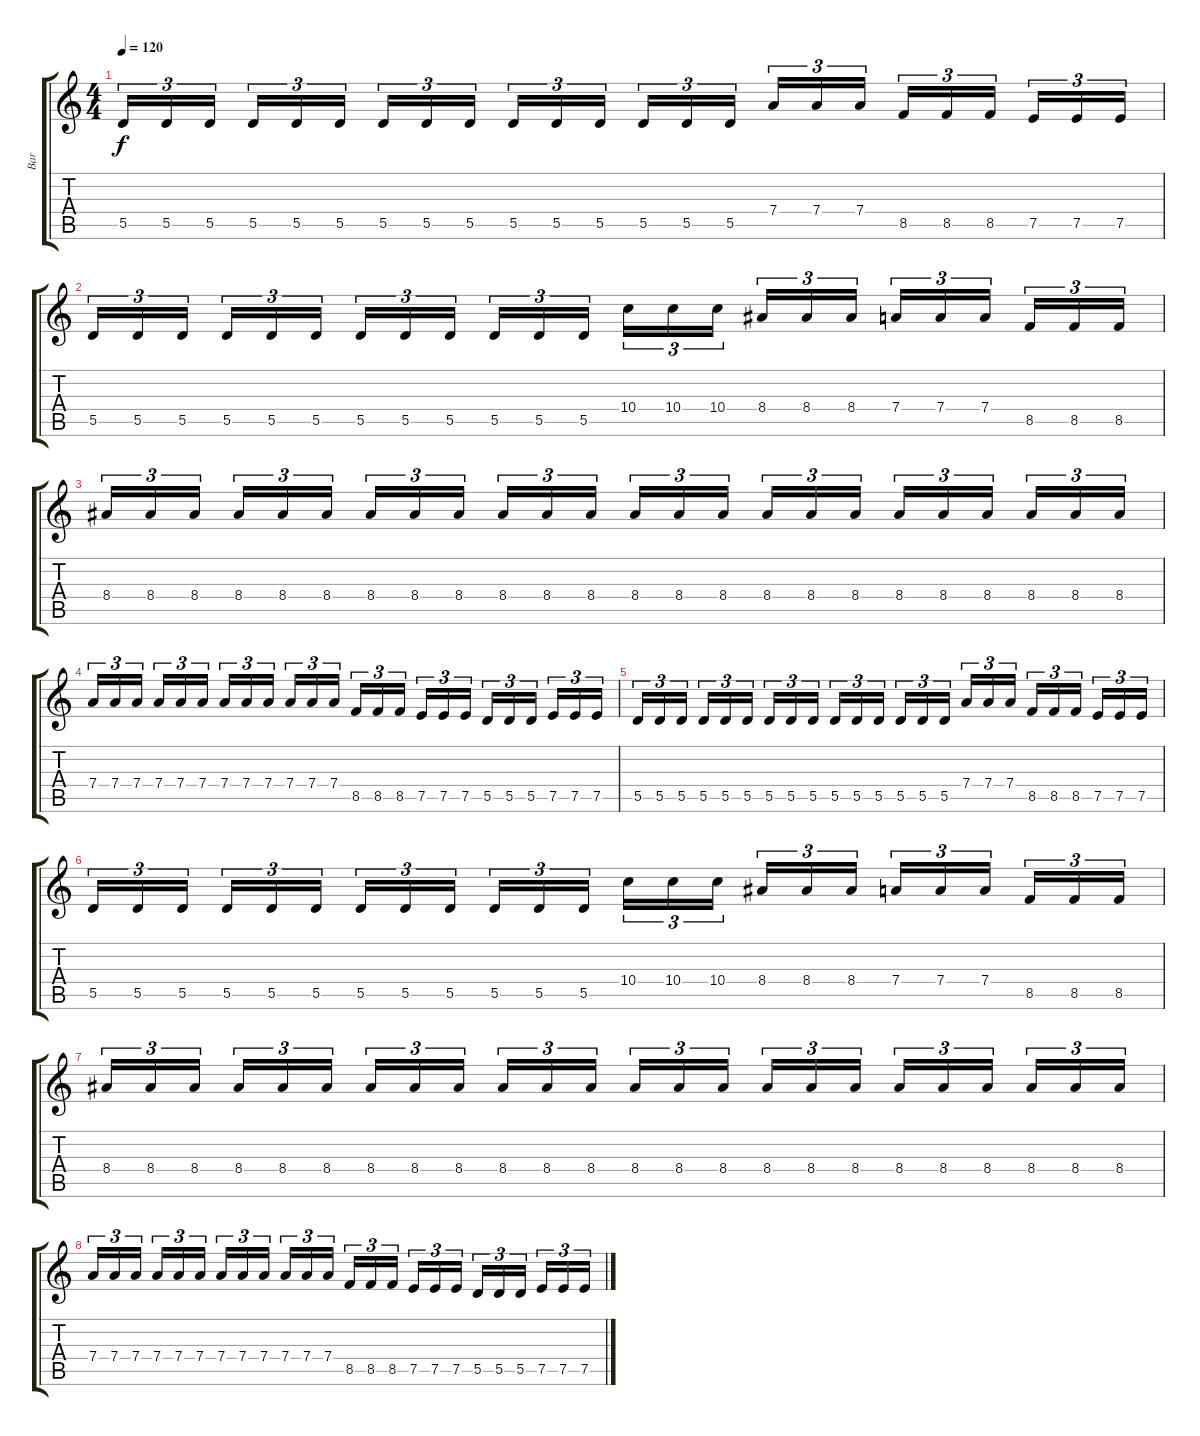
\track ("Bar" "Bar") {instrument distortionguitar}
\staff {score tabs}
\tuning (E4 B3 G3 D3 A2 E2) {hide}
\ts (4 4)
\tempo 120
\clef g2
\ks c
5.5.16{tu (3 2) dy f} 5.5.16{tu (3 2)} 5.5.16{tu (3 2) beam splitsecondary} 5.5.16{tu (3 2)} 5.5.16{tu (3 2)} 5.5.16{tu (3 2)} 5.5.16{tu (3 2)} 5.5.16{tu (3 2)} 5.5.16{tu (3 2) beam splitsecondary} 5.5.16{tu (3 2)} 5.5.16{tu (3 2)} 5.5.16{tu (3 2)} 5.5.16{tu (3 2)} 5.5.16{tu (3 2)} 5.5.16{tu (3 2) beam splitsecondary} 7.4.16{tu (3 2)} 7.4.16{tu (3 2)} 7.4.16{tu (3 2)} 8.5.16{tu (3 2)} 8.5.16{tu (3 2)} 8.5.16{tu (3 2) beam splitsecondary} 7.5.16{tu (3 2)} 7.5.16{tu (3 2)} 7.5.16{tu (3 2)} |
5.5.16{tu (3 2)} 5.5.16{tu (3 2)} 5.5.16{tu (3 2) beam splitsecondary} 5.5.16{tu (3 2)} 5.5.16{tu (3 2)} 5.5.16{tu (3 2)} 5.5.16{tu (3 2)} 5.5.16{tu (3 2)} 5.5.16{tu (3 2) beam splitsecondary} 5.5.16{tu (3 2)} 5.5.16{tu (3 2)} 5.5.16{tu (3 2)} 10.4.16{tu (3 2)} 10.4.16{tu (3 2)} 10.4.16{tu (3 2) beam splitsecondary} 8.4.16{tu (3 2)} 8.4.16{tu (3 2)} 8.4.16{tu (3 2)} 7.4.16{tu (3 2)} 7.4.16{tu (3 2)} 7.4.16{tu (3 2) beam splitsecondary} 8.5.16{tu (3 2)} 8.5.16{tu (3 2)} 8.5.16{tu (3 2)} |
8.4.16{tu (3 2)} 8.4.16{tu (3 2)} 8.4.16{tu (3 2) beam splitsecondary} 8.4.16{tu (3 2)} 8.4.16{tu (3 2)} 8.4.16{tu (3 2)} 8.4.16{tu (3 2)} 8.4.16{tu (3 2)} 8.4.16{tu (3 2) beam splitsecondary} 8.4.16{tu (3 2)} 8.4.16{tu (3 2)} 8.4.16{tu (3 2)} 8.4.16{tu (3 2)} 8.4.16{tu (3 2)} 8.4.16{tu (3 2) beam splitsecondary} 8.4.16{tu (3 2)} 8.4.16{tu (3 2)} 8.4.16{tu (3 2)} 8.4.16{tu (3 2)} 8.4.16{tu (3 2)} 8.4.16{tu (3 2) beam splitsecondary} 8.4.16{tu (3 2)} 8.4.16{tu (3 2)} 8.4.16{tu (3 2)} |
7.4.16{tu (3 2)} 7.4.16{tu (3 2)} 7.4.16{tu (3 2) beam splitsecondary} 7.4.16{tu (3 2)} 7.4.16{tu (3 2)} 7.4.16{tu (3 2)} 7.4.16{tu (3 2)} 7.4.16{tu (3 2)} 7.4.16{tu (3 2) beam splitsecondary} 7.4.16{tu (3 2)} 7.4.16{tu (3 2)} 7.4.16{tu (3 2)} 8.5.16{tu (3 2)} 8.5.16{tu (3 2)} 8.5.16{tu (3 2) beam splitsecondary} 7.5.16{tu (3 2)} 7.5.16{tu (3 2)} 7.5.16{tu (3 2)} 5.5.16{tu (3 2)} 5.5.16{tu (3 2)} 5.5.16{tu (3 2) beam splitsecondary} 7.5.16{tu (3 2)} 7.5.16{tu (3 2)} 7.5.16{tu (3 2)} |
5.5.16{tu (3 2)} 5.5.16{tu (3 2)} 5.5.16{tu (3 2) beam splitsecondary} 5.5.16{tu (3 2)} 5.5.16{tu (3 2)} 5.5.16{tu (3 2)} 5.5.16{tu (3 2)} 5.5.16{tu (3 2)} 5.5.16{tu (3 2) beam splitsecondary} 5.5.16{tu (3 2)} 5.5.16{tu (3 2)} 5.5.16{tu (3 2)} 5.5.16{tu (3 2)} 5.5.16{tu (3 2)} 5.5.16{tu (3 2) beam splitsecondary} 7.4.16{tu (3 2)} 7.4.16{tu (3 2)} 7.4.16{tu (3 2)} 8.5.16{tu (3 2)} 8.5.16{tu (3 2)} 8.5.16{tu (3 2) beam splitsecondary} 7.5.16{tu (3 2)} 7.5.16{tu (3 2)} 7.5.16{tu (3 2)} |
5.5.16{tu (3 2)} 5.5.16{tu (3 2)} 5.5.16{tu (3 2) beam splitsecondary} 5.5.16{tu (3 2)} 5.5.16{tu (3 2)} 5.5.16{tu (3 2)} 5.5.16{tu (3 2)} 5.5.16{tu (3 2)} 5.5.16{tu (3 2) beam splitsecondary} 5.5.16{tu (3 2)} 5.5.16{tu (3 2)} 5.5.16{tu (3 2)} 10.4.16{tu (3 2)} 10.4.16{tu (3 2)} 10.4.16{tu (3 2) beam splitsecondary} 8.4.16{tu (3 2)} 8.4.16{tu (3 2)} 8.4.16{tu (3 2)} 7.4.16{tu (3 2)} 7.4.16{tu (3 2)} 7.4.16{tu (3 2) beam splitsecondary} 8.5.16{tu (3 2)} 8.5.16{tu (3 2)} 8.5.16{tu (3 2)} |
8.4.16{tu (3 2)} 8.4.16{tu (3 2)} 8.4.16{tu (3 2) beam splitsecondary} 8.4.16{tu (3 2)} 8.4.16{tu (3 2)} 8.4.16{tu (3 2)} 8.4.16{tu (3 2)} 8.4.16{tu (3 2)} 8.4.16{tu (3 2) beam splitsecondary} 8.4.16{tu (3 2)} 8.4.16{tu (3 2)} 8.4.16{tu (3 2)} 8.4.16{tu (3 2)} 8.4.16{tu (3 2)} 8.4.16{tu (3 2) beam splitsecondary} 8.4.16{tu (3 2)} 8.4.16{tu (3 2)} 8.4.16{tu (3 2)} 8.4.16{tu (3 2)} 8.4.16{tu (3 2)} 8.4.16{tu (3 2) beam splitsecondary} 8.4.16{tu (3 2)} 8.4.16{tu (3 2)} 8.4.16{tu (3 2)} |
7.4.16{tu (3 2)} 7.4.16{tu (3 2)} 7.4.16{tu (3 2) beam splitsecondary} 7.4.16{tu (3 2)} 7.4.16{tu (3 2)} 7.4.16{tu (3 2)} 7.4.16{tu (3 2)} 7.4.16{tu (3 2)} 7.4.16{tu (3 2) beam splitsecondary} 7.4.16{tu (3 2)} 7.4.16{tu (3 2)} 7.4.16{tu (3 2)} 8.5.16{tu (3 2)} 8.5.16{tu (3 2)} 8.5.16{tu (3 2) beam splitsecondary} 7.5.16{tu (3 2)} 7.5.16{tu (3 2)} 7.5.16{tu (3 2)} 5.5.16{tu (3 2)} 5.5.16{tu (3 2)} 5.5.16{tu (3 2) beam splitsecondary} 7.5.16{tu (3 2)} 7.5.16{tu (3 2)} 7.5.16{tu (3 2)}
